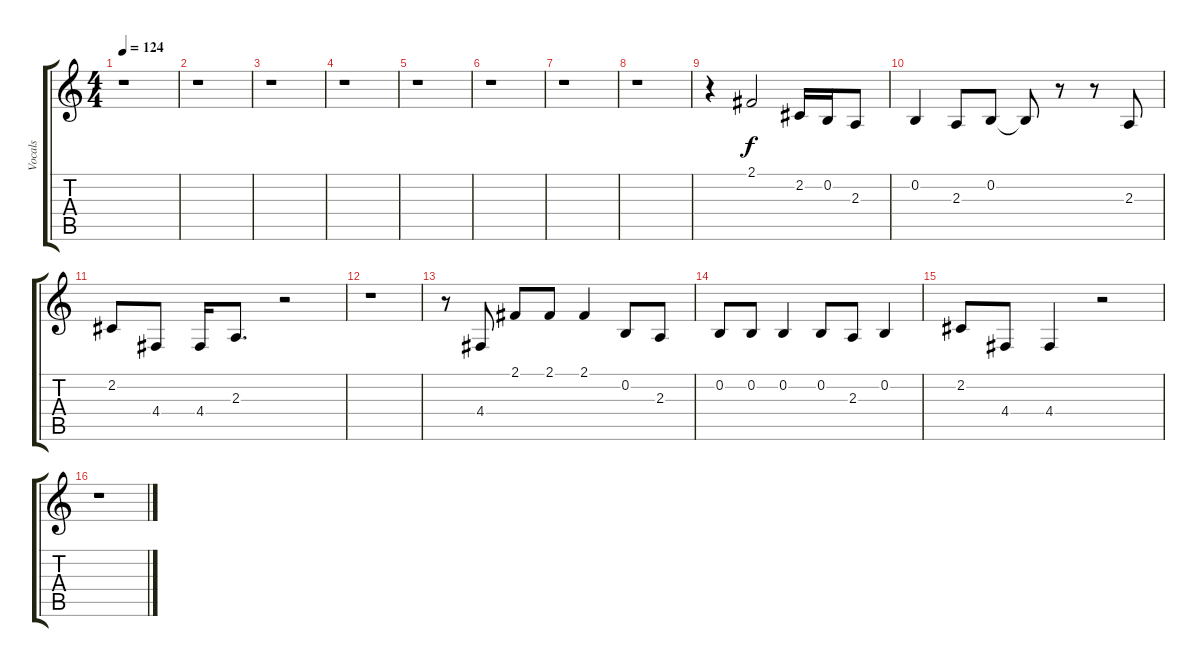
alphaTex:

\track ("Vocals" "Vocals") {instrument drawbarorgan}
\staff {score tabs}
\tuning (E4 B3 G3 D3 A2 E2) {hide}
\ts (4 4)
\tempo 124
\clef g2
\ks c
r.1{dy f instrument drawbarorgan} |
r.1 |
r.1 |
r.1 |
r.1 |
r.1 |
r.1 |
r.1 |
r.4 2.1.2 2.2.16 0.2.16 2.3.8 |
0.2.4 2.3.8 0.2.8 0.2{t}.8 r.8 r.8 2.3.8 |
2.2.8 4.4.8 4.4.16 2.3.8{d} r.2 |
r.1 |
r.8 4.4.8 2.1.8 2.1.8 2.1.4 0.2.8 2.3.8 |
0.2.8 0.2.8 0.2.4 0.2.8 2.3.8 0.2.4 |
2.2.8 4.4.8 4.4.4 r.2 |
r.1
